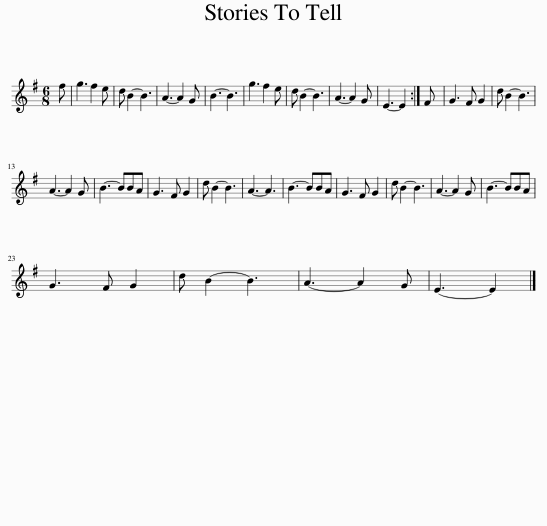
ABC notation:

X:1
L:1/8
M:6/8
I:linebreak $
K:Emin
V:1 treble
V:1
 f | g3 f2 e | d B2- B3 | A3- A2 G | B3- B3 | %5
 g3 f2 e | d B2- B3 | A3- A2 G | E3- E2 :| F | %10
 G3 F G2 | d B2- B3 |$ A3- A2 G | B3- BBA | G3 F G2 | %15
 d B2- B3 | A3- A3 | B3- BBA | G3 F G2 | d B2- B3 | %20
 A3- A2 G | B3- BBA |$ G3 F G2 | d B2- B3 | A3- A2 G | %25
 E3- E2 |] %26
